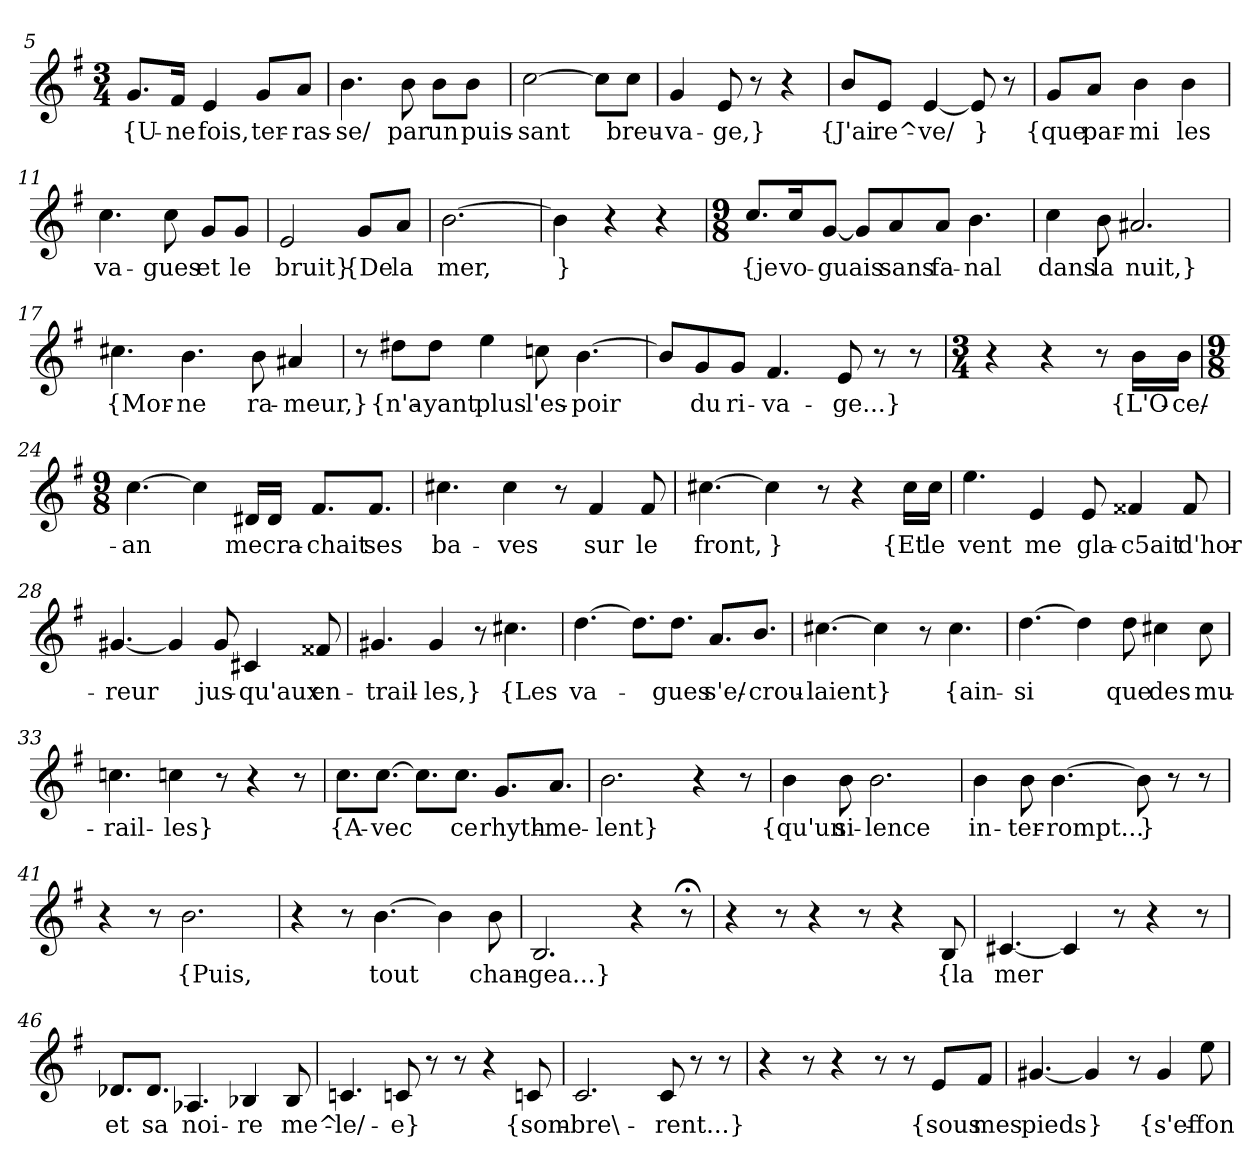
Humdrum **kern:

**kern	**text
*part1	*part1
*staff1	*staff1
*clefG2	*
*k[f#]	*
*M3/4	*
=5	=5
8.g/L	{U-
16f#/Jk	-ne
4e	fois,
8g/L	ter-
8a/J	-ras-
=6	=6
4.b	-se/
8b	par
8b\L	un
8b\J	puis-
=7	=7
[2cc	-sant
8cc\L]	.
8cc\J	breu-
=8	=8
4g	-va-
8e	-ge,}
8r	.
4r	.
=9	=9
8b/L	{J'ai
8e/J	re^-
[4e	-ve/
8e]	}
8r	.
=10	=10
8g/L	{que
8a/J	par-
4b	-mi
4b	les
=11	=11
4.cc	va-
8cc	-gues
8g/L	et
8g/J	le
=12	=12
2e	bruit}
8g/L	{De
8a/J	la
=13	=13
[2.b	mer,
=14	=14
4b]	}
4r	.
4r	.
=15	=15
*M9/8	*
8.cc/L	{je
16cc/K	vo-
[8g/J	-guais
8g/L]	.
8a/	sans
8a/J	fa-
4.b	-nal
=16	=16
4cc	dans
8b	la
2.a#X	nuit,}
=17	=17
4.cc#X	{Mor-
4.b	-ne
8b	ra-
4a#X	-meur,}
=18	=18
8r	.
8dd#X\L	{n'a-
8dd#\J	-yant
4ee	plus
8ccn	l'es-
[4.b	-poir
=19	=19
8b/L]	.
8g/	du
8g/J	ri-
4.f#	-va-
8e	-ge...}
8r	.
8r	.
=23	=23
*M3/4	*
4r	.
4r	.
8r	.
16b\LL	{L'O-
16b\JJ	-ce/-
=24	=24
*M9/8	*
[4.cc	-an
4cc]	.
16d#X/LL	me
16d#/JJ	cra-
8.f#/L	-chait
8.f#/J	ses
=25	=25
4.cc#X	ba-
4cc#	-ves
8r	.
4f#	sur
8f#	le
=26	=26
[4.cc#X	front,
4cc#]	}
8r	.
4r	.
16cc#\LL	{Et
16cc#\JJ	le
=27	=27
4.ee	vent
4e	me
8e	gla-
4f##X	-c5ait
8f##	d'hor-
=28	=28
[4.g#X	-reur
4g#]	.
8g#	jus-
4c#X	-qu'aux
8f##X	en-
=29	=29
4.g#X	-trail-
4g#	-les,}
8r	.
4.cc#X	{Les
=30	=30
[4.dd	va-
8.dd\L]	.
8.dd\J	-gues
8.a/L	s'e/-
8.b/J	-crou-
=31	=31
[4.cc#X	-laient
4cc#]	}
8r	.
4.cc#	{ain-
=32	=32
[4.dd	-si
4dd]	.
8dd	que
4cc#X	des
8cc#	mu-
=33	=33
4.ccn	-rail-
4ccn	-les}
8r	.
4r	.
8r	.
=34	=34
8.cc\L	{A-
[8.cc\J	-vec
8.cc\L]	.
8.cc\J	ce
8.g/L	rhyth-
8.a/J	-me-
=35	=35
2.b	-lent}
4r	.
8r	.
=36	=36
4b	{qu'un
8b	si-
2.b	-lence
=37	=37
4b	in-
8b	-ter-
[4.b	-rompt...
8b]	}
8r	.
8r	.
=41	=41
4r	.
8r	.
2.b	{Puis,
=42	=42
4r	.
8r	.
[4.b	tout
4b]	.
8b	chan-
=43	=43
2.B	-gea...}
4r	.
8r;<	.
=44	=44
4r	.
8r	.
4r	.
8r	.
4r	.
8B	{la
=45	=45
[4.c#X	mer
4c#]	.
8r	.
4r	.
8r	.
=46	=46
8.d-X/L	et
8.d-/J	sa
4.A-X	noi-
4B-X	-re
8B-	me^-
=47	=47
4.cn	-le/-
8cn	-e}
8r	.
8r	.
4r	.
8cn	{som-
=48	=48
2.c	-bre\-
8c	-rent...}
8r	.
8r	.
=49	=49
4r	.
8r	.
4r	.
8r	.
8r	.
8e/L	{sous
8f#/J	mes
=50	=50
[4.g#X	pieds
4g#]	}
8r	.
4g#	{s'ef-
8ee	-fon-
=	=
*-	*-
